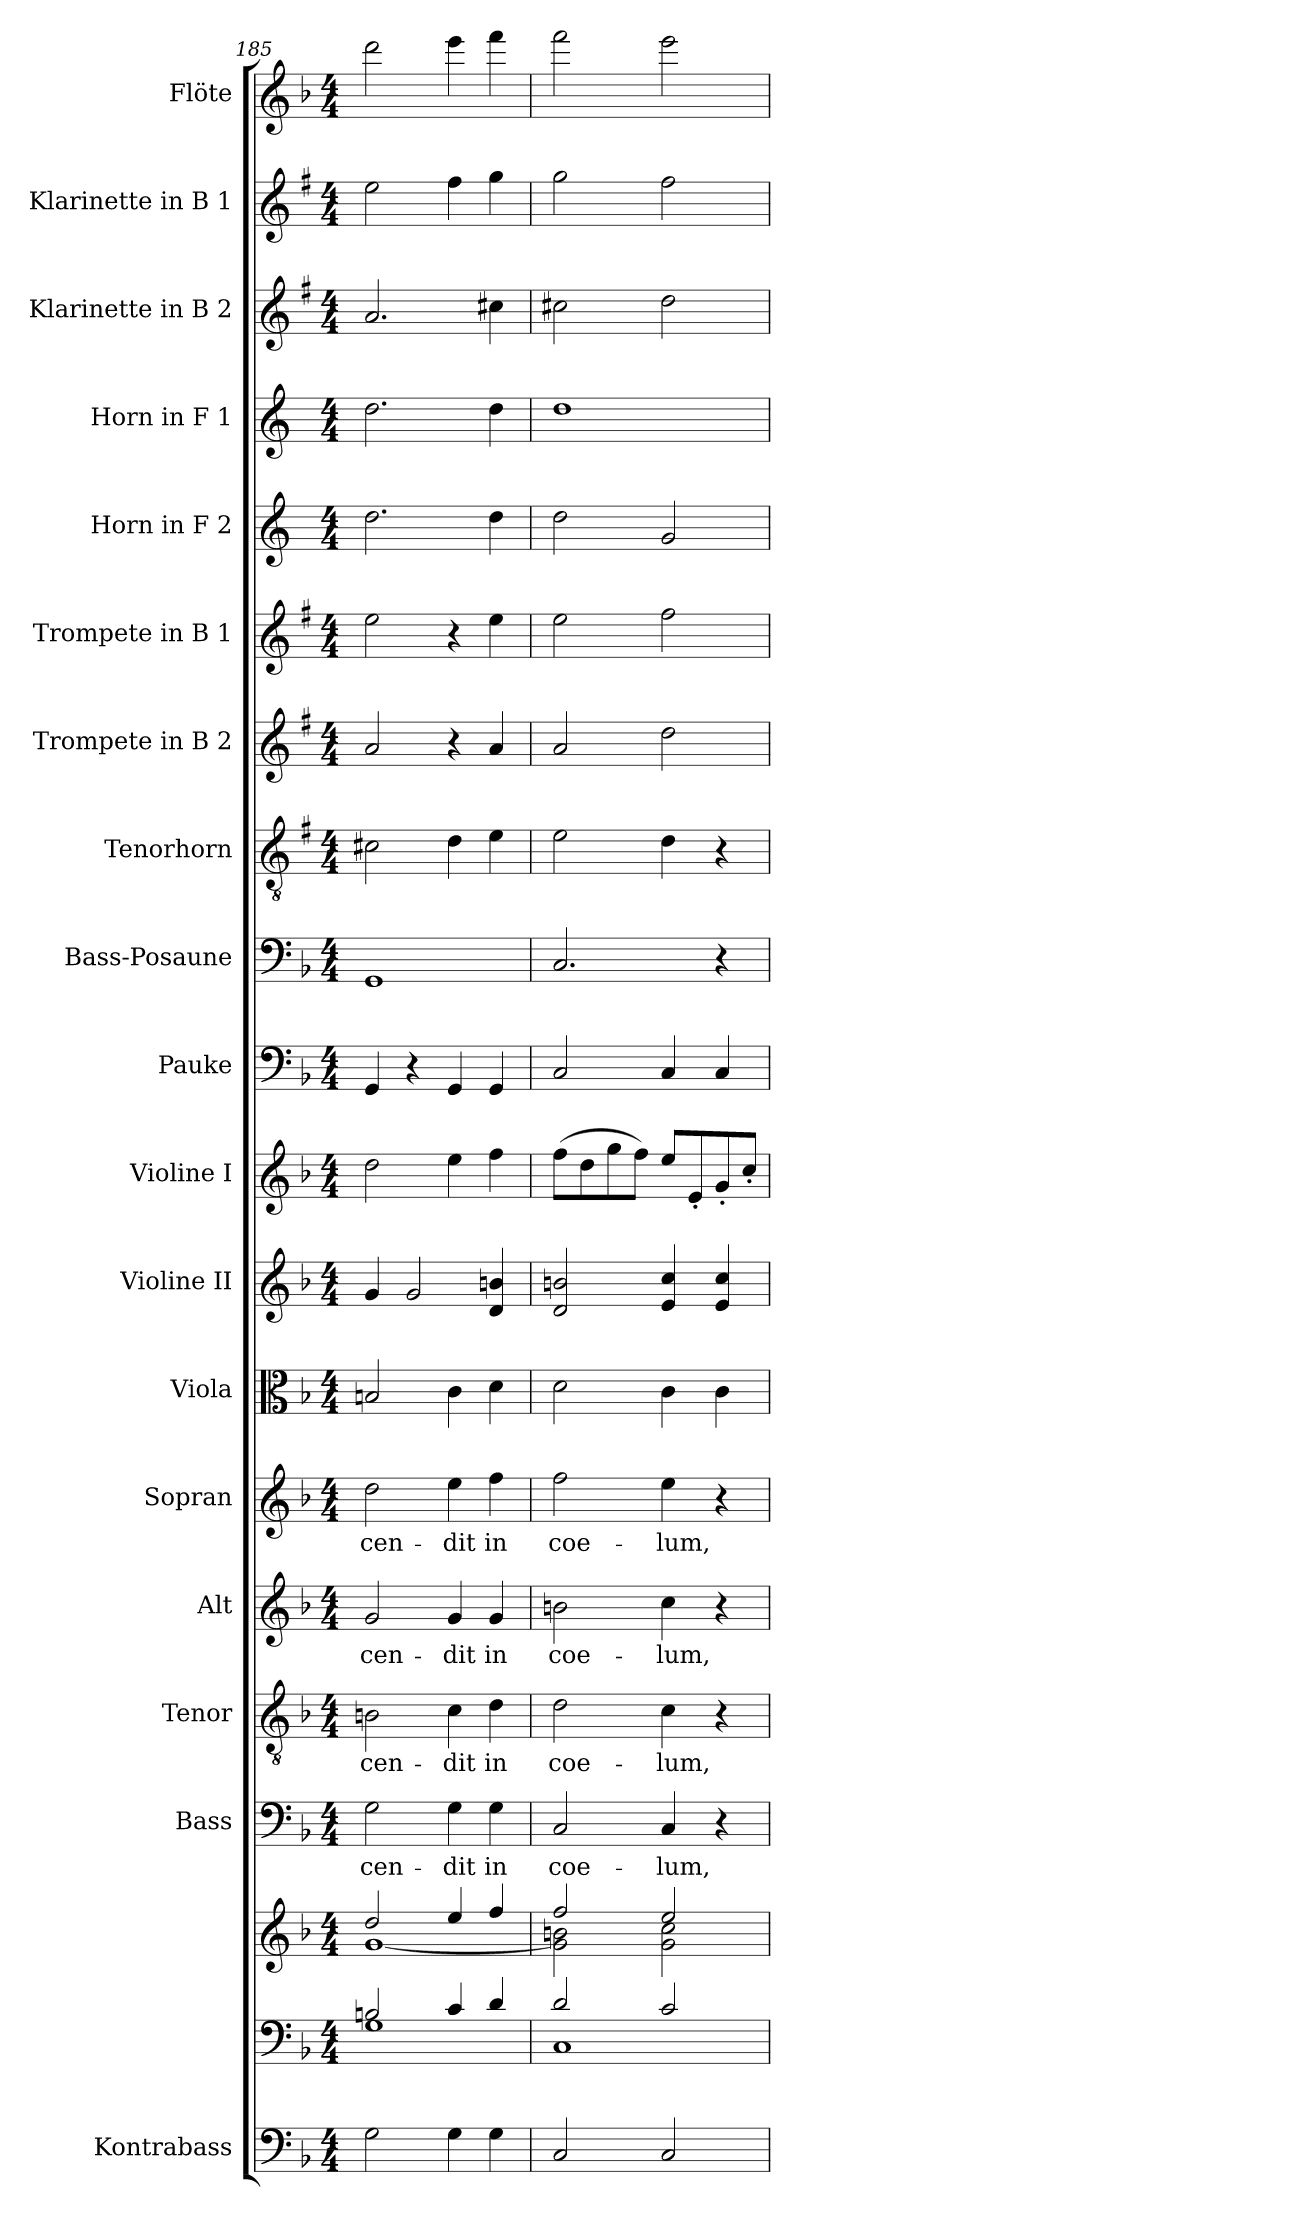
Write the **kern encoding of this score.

**kern	**kern	**kern	**kern	**text	**kern	**text	**kern	**text	**kern	**text	**kern	**kern	**kern	**kern	**kern	**kern	**kern	**kern	**kern	**kern	**kern	**kern	**kern
*part19	*part18	*part18	*part17	*part17	*part16	*part16	*part15	*part15	*part14	*part14	*part13	*part12	*part11	*part10	*part9	*part8	*part7	*part6	*part5	*part4	*part3	*part2	*part1
*staff20	*staff19	*staff18	*staff17	*staff17	*staff16	*staff16	*staff15	*staff15	*staff14	*staff14	*staff13	*staff12	*staff11	*staff10	*staff9	*staff8	*staff7	*staff6	*staff5	*staff4	*staff3	*staff2	*staff1
*I"Kontrabass	*	*	*I"Bass	*	*I"Tenor	*	*I"Alt	*	*I"Sopran	*	*I"Viola	*I"Violine II	*I"Violine I	*I"Pauke	*I"Bass-Posaune	*I"Tenorhorn	*I"Trompete in B 2	*I"Trompete in B 1	*I"Horn in F 2	*I"Horn in F 1	*I"Klarinette in B 2	*I"Klarinette in B 1	*I"Flöte
*I'Kb.	*	*	*I'B	*	*I'T	*	*I'A	*	*I'S	*	*I'Vla.	*I'Vl. II	*I'Vl. I	*I'Pk.	*I'B. Pos.	*I'T	*	*	*I'Hrn. 2	*I'Hrn. 1	*	*	*I'Fl.
*clefF4	*clefF4	*clefG2	*clefF4	*	*clefGv2	*	*clefG2	*	*clefG2	*	*clefC3	*clefG2	*clefG2	*clefF4	*clefF4	*clefGv2	*clefG2	*clefG2	*clefG2	*clefG2	*clefG2	*clefG2	*clefG2
*ITrd7c12	*	*	*	*	*	*	*	*	*	*	*	*	*	*	*	*ITrd1c2	*ITrd1c2	*ITrd1c2	*ITrd4c7	*ITrd4c7	*ITrd1c2	*ITrd1c2	*
*k[b-]	*k[b-]	*k[b-]	*k[b-]	*	*k[b-]	*	*k[b-]	*	*k[b-]	*	*k[b-]	*k[b-]	*k[b-]	*k[b-]	*k[b-]	*k[b-]	*k[b-]	*k[b-]	*k[b-]	*k[b-]	*k[b-]	*k[b-]	*k[b-]
*F:	*F:	*F:	*F:	*	*F:	*	*F:	*	*F:	*	*F:	*F:	*F:	*F:	*F:	*F:	*F:	*F:	*F:	*F:	*F:	*F:	*F:
*M4/4	*M4/4	*M4/4	*M4/4	*	*M4/4	*	*M4/4	*	*M4/4	*	*M4/4	*M4/4	*M4/4	*M4/4	*M4/4	*M4/4	*M4/4	*M4/4	*M4/4	*M4/4	*M4/4	*M4/4	*M4/4
=185	=185	=185	=185	=185	=185	=185	=185	=185	=185	=185	=185	=185	=185	=185	=185	=185	=185	=185	=185	=185	=185	=185	=185
*	*^	*^	*	*	*	*	*	*	*	*	*	*	*	*	*	*	*	*	*	*	*	*	*
!	!	!	!	!	!	!LO:LY:b	!	!LO:LY:b	!	!LO:LY:b	!	!LO:LY:b	!	!	!	!	!	!	!	!	!	!	!	!	!
2GG\	2Bn/	1G	2dd/	[<1g	2G\	-cen-	2Bn\	-cen-	2g/	-cen-	2dd\	-cen-	2Bn/	4g/	2dd\	4GG/	1GG	2Bn\	2g/	2dd\	2.g\	2.g\	2.g/	2dd\	2ddd\
.	.	.	.	.	.	.	.	.	.	.	.	.	.	2g/	.	4r	.	.	.	.	.	.	.	.	.
!	!	!	!	!	!	!LO:LY:b	!	!LO:LY:b	!	!LO:LY:b	!	!LO:LY:b	!	!	!	!	!	!	!	!	!	!	!	!	!
4GG\	4c/	.	4ee/	.	4G\	-dit	4c\	-dit	4g/	-dit	4ee\	-dit	4c\	.	4ee\	4GG/	.	4c\	4r	4r	.	.	.	4ee\	4eee\
!	!	!	!	!	!	!LO:LY:b	!	!LO:LY:b	!	!LO:LY:b	!	!LO:LY:b	!	!	!	!	!	!	!	!	!	!	!	!	!
4GG\	4d/	.	4ff/	.	4G\	in	4d\	in	4g/	in	4ff\	in	4d\	4d/ 4bn/	4ff\	4GG/	.	4d\	4g/	4dd\	4g\	4g\	4bn\	4ff\	4fff\
=186	=186	=186	=186	=186	=186	=186	=186	=186	=186	=186	=186	=186	=186	=186	=186	=186	=186	=186	=186	=186	=186	=186	=186	=186	=186
!	!	!	!	!	!	!LO:LY:b	!	!LO:LY:b	!	!LO:LY:b	!	!LO:LY:b	!	!	!	!	!	!	!	!	!	!	!	!	!
2CC/	2d/	1C	2ff/	2g\] 2bn\	2C/	coe-	2d\	coe-	2bn\	coe-	2ff\	coe-	2d\	2d/ 2bn/	(>8ff\L	2C/	2.C/	2d\	2g/	2dd\	2g\	1g	2bn\	2ff\	2fff\
.	.	.	.	.	.	.	.	.	.	.	.	.	.	.	8dd\	.	.	.	.	.	.	.	.	.	.
.	.	.	.	.	.	.	.	.	.	.	.	.	.	.	8gg\	.	.	.	.	.	.	.	.	.	.
.	.	.	.	.	.	.	.	.	.	.	.	.	.	.	8ff\J)	.	.	.	.	.	.	.	.	.	.
!	!	!	!	!	!	!LO:LY:b	!	!LO:LY:b	!	!LO:LY:b	!	!LO:LY:b	!	!	!	!	!	!	!	!	!	!	!	!	!
2CC/	2c/	.	2ee/	2g\ 2cc\	4C/	-lum,	4c\	-lum,	4cc\	-lum,	4ee\	-lum,	4c\	4e/ 4cc/	8ee/L	4C/	.	4c\	2cc\	2ee\	2c/	.	2cc\	2ee\	2eee\
.	.	.	.	.	.	.	.	.	.	.	.	.	.	.	8e'</	.	.	.	.	.	.	.	.	.	.
.	.	.	.	.	4r	.	4r	.	4r	.	4r	.	4c\	4e/ 4cc/	8g'</	4C/	4r	4r	.	.	.	.	.	.	.
.	.	.	.	.	.	.	.	.	.	.	.	.	.	.	8cc'</J	.	.	.	.	.	.	.	.	.	.
*	*v	*v	*	*	*	*	*	*	*	*	*	*	*	*	*	*	*	*	*	*	*	*	*	*	*
*	*	*v	*v	*	*	*	*	*	*	*	*	*	*	*	*	*	*	*	*	*	*	*	*	*
=	=	=	=	=	=	=	=	=	=	=	=	=	=	=	=	=	=	=	=	=	=	=	=
*-	*-	*-	*-	*-	*-	*-	*-	*-	*-	*-	*-	*-	*-	*-	*-	*-	*-	*-	*-	*-	*-	*-	*-
